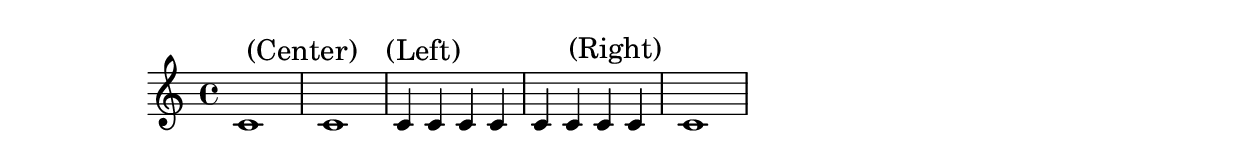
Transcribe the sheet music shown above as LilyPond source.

%% Do not edit this file; it is automatically
%% generated from LSR http://lsr.dsi.unimi.it
%% This file is in the public domain.
\version "2.12.2"

\header {
  lsrtags = "text"

  texidoc = "
By default the @code{\\mark} command centers objects over a bar line.
This behavior can be modified to align at right or left.

"
  doctitle = "Aligning objects created with the \\mark command"
} % begin verbatim

\relative c' {
  c1 \mark "(Center)"
  c1
  \once \override Score.RehearsalMark #'self-alignment-X = #LEFT
  \mark "(Left)"
  c4 c c c
  c4 c c c
  \once \override Score.RehearsalMark #'self-alignment-X = #RIGHT
  \mark "(Right)"
  c1
}


